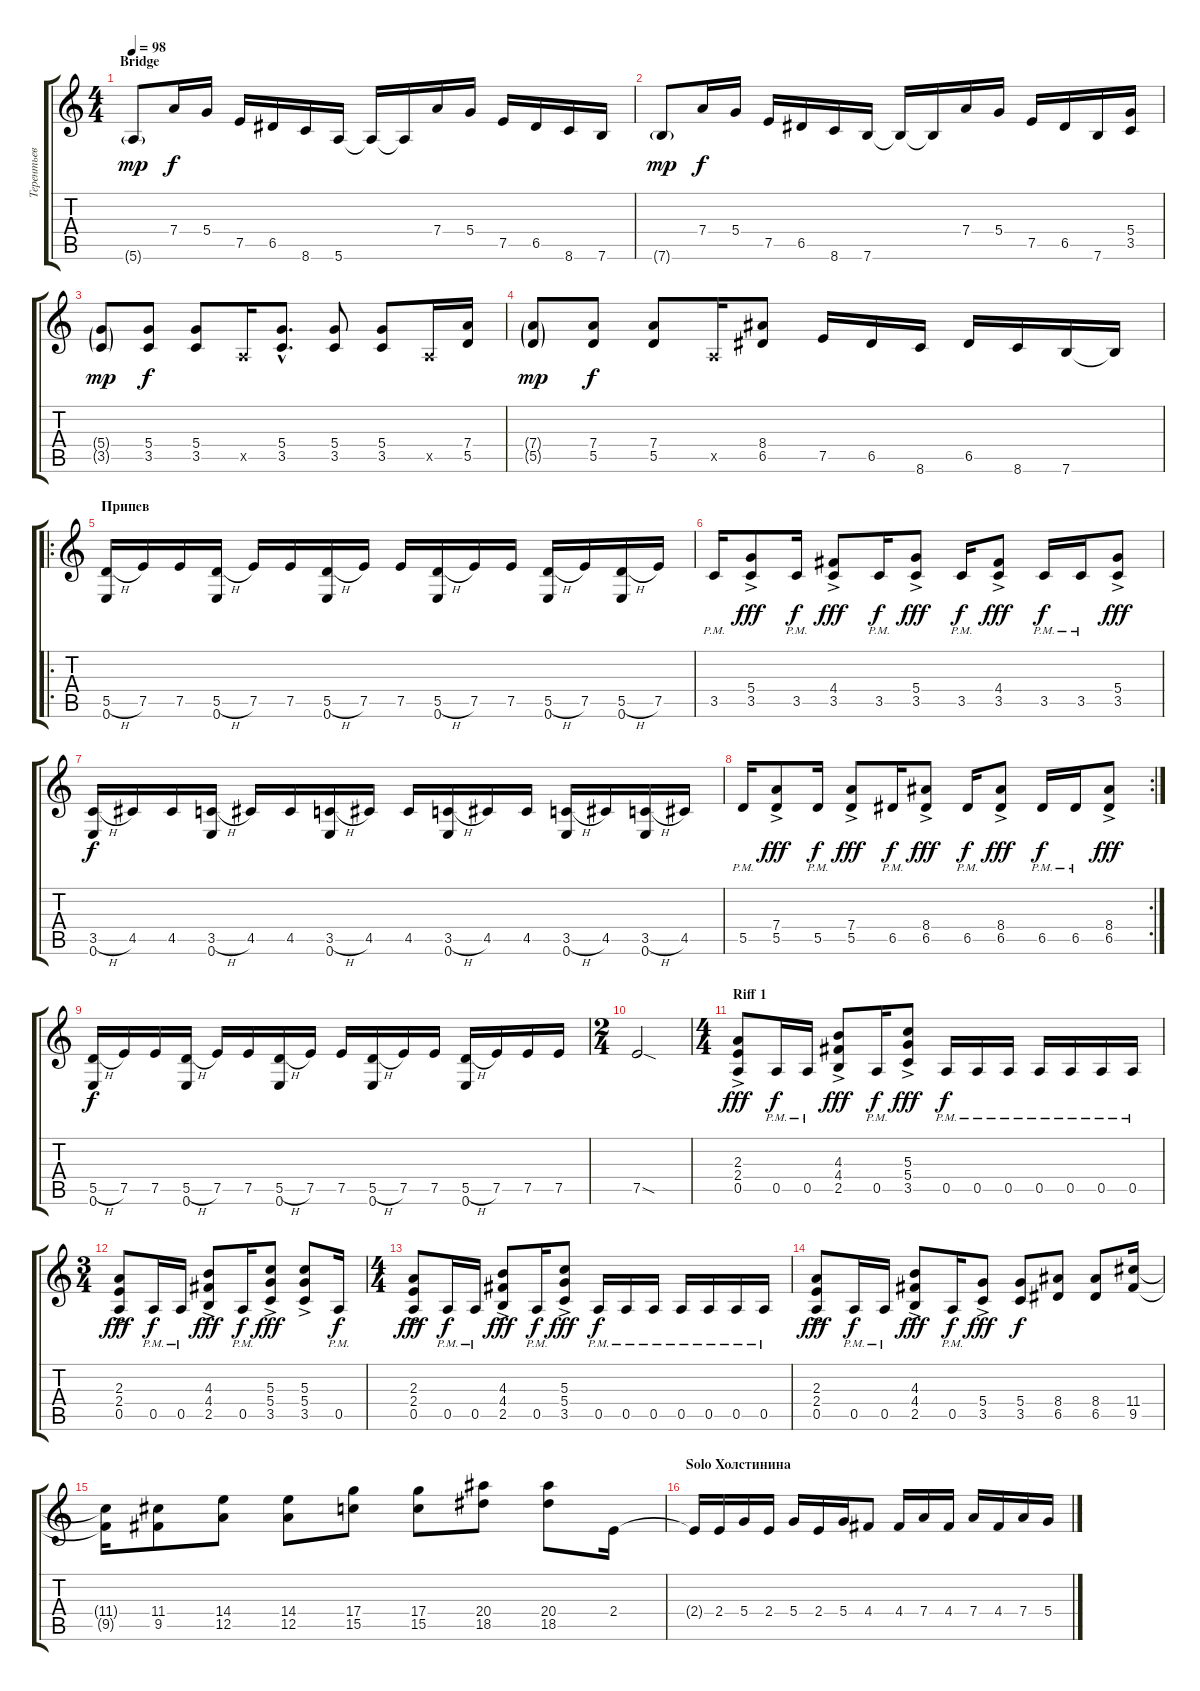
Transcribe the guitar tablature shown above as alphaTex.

\track ("Терентьев" "Терентьев") {instrument distortionguitar}
\staff {score tabs}
\tuning (E4 B3 G3 D3 A2 E2) {hide}
\ts (4 4)
\section ("" "Bridge")
\tempo 98
\clef g2
\ks c
5.6{g}.8{dy mp} 7.4.16{dy f} 5.4.16 7.5.16 6.5.16 8.6.16 5.6.16 5.6{t}.16 5.6{t}.16 7.4.16 5.4.16 7.5.16 6.5.16 8.6.16 7.6.16 |
7.6{g}.8{dy mp} 7.4.16{dy f} 5.4.16 7.5.16 6.5.16 8.6.16 7.6.16 7.6{t}.16 7.6{t}.16 7.4.16 5.4.16 7.5.16 6.5.16 7.6.16 (5.4 3.5).16 |
(5.4{g} 3.5{g}).8{dy mp} (5.4 3.5).8{dy f} (5.4 3.5).8 0.5{x}.16 (5.4{hac} 3.5{hac}).8{d} (5.4 3.5).8 (5.4 3.5).8 0.5{x}.16 (7.4 5.5).16 |
(7.4{g} 5.5{g}).8{dy mp} (7.4 5.5).8{dy f} (7.4 5.5).8 0.5{x}.16 (8.4 6.5).8 7.5.16 6.5.16 8.6.16 6.5.16 8.6.16 7.6.16 7.6{t}.16 |
\ro
\section ("" "Припев")
(5.5{h} 0.6).16 7.5.16 7.5.16 (5.5{h} 0.6).16 7.5.16 7.5.16 (5.5{h} 0.6).16 7.5.16 7.5.16 (5.5{h} 0.6).16 7.5.16 7.5.16 (5.5{h} 0.6).16 7.5.16 (5.5{h} 0.6).16 7.5.16 |
3.5{pm}.16 (5.4 3.5{ac}).8{dy fff} 3.5{pm}.16{dy f} (4.4 3.5{ac}).8{dy fff} 3.5{pm}.16{dy f} (5.4 3.5{ac}).8{dy fff} 3.5{pm}.16{dy f} (4.4 3.5{ac}).8{dy fff} 3.5{pm}.16{dy f} 3.5{pm}.16 (5.4 3.5{ac}).8{dy fff} |
(3.5{h} 0.6).16{dy f} 4.5.16 4.5.16 (3.5{h} 0.6).16 4.5.16 4.5.16 (3.5{h} 0.6).16 4.5.16 4.5.16 (3.5{h} 0.6).16 4.5.16 4.5.16 (3.5{h} 0.6).16 4.5.16 (3.5{h} 0.6).16 4.5.16 |
\rc 2
5.5{pm}.16 (7.4 5.5{ac}).8{dy fff} 5.5{pm}.16{dy f} (7.4 5.5{ac}).8{dy fff} 6.5{pm}.16{dy f} (8.4 6.5{ac}).8{dy fff} 6.5{pm}.16{dy f} (8.4 6.5{ac}).8{dy fff} 6.5{pm}.16{dy f} 6.5{pm}.16 (8.4 6.5{ac}).8{dy fff} |
(5.5{h} 0.6).16{dy f} 7.5.16 7.5.16 (5.5{h} 0.6).16 7.5.16 7.5.16 (5.5{h} 0.6).16 7.5.16 7.5.16 (5.5{h} 0.6).16 7.5.16 7.5.16 (5.5{h} 0.6).16 7.5.16 7.5.16 7.5.16 |
\ts (2 4)
7.5{sod}.2 |
\ts (4 4)
\section ("" "Riff 1")
(2.3{ac} 2.4 0.5).8{dy fff} 0.5{pm}.16{dy f} 0.5{pm}.16 (4.3 4.4 2.5{ac}).8{dy fff} 0.5{pm}.16{dy f} (5.3 5.4 3.5{ac}).8{dy fff} 0.5{pm}.16{dy f} 0.5{pm}.16 0.5{pm}.16 0.5{pm}.16 0.5{pm}.16 0.5{pm}.16 0.5{pm}.16 |
\ts (3 4)
(2.3 2.4{ac} 0.5).8{dy fff} 0.5{pm}.16{dy f} 0.5{pm}.16 (4.3 4.4{ac} 2.5).8{dy fff} 0.5{pm}.16{dy f} (5.3 5.4{ac} 3.5).8{dy fff} (5.3 5.4{ac} 3.5).8 0.5{pm}.16{dy f} |
\ts (4 4)
(2.3 2.4{ac} 0.5).8{dy fff} 0.5{pm}.16{dy f} 0.5{pm}.16 (4.3 4.4{ac} 2.5).8{dy fff} 0.5{pm}.16{dy f} (5.3 5.4{ac} 3.5).8{dy fff} 0.5{pm}.16{dy f} 0.5{pm}.16 0.5{pm}.16 0.5{pm}.16 0.5{pm}.16 0.5{pm}.16 0.5{pm}.16 |
(2.3 2.4 0.5{ac}).8{dy fff} 0.5{pm}.16{dy f} 0.5{pm}.16 (4.3 4.4 2.5{ac}).8{dy fff} 0.5{pm}.16{dy f} (5.4 3.5{ac}).8{dy fff} (5.4 3.5).8{dy f} (8.4 6.5).8 (8.4 6.5).8 (11.4 9.5).16 |
(11.4{t} 9.5{t}).16 (11.4 9.5).8 (14.4 12.5).8 (14.4 12.5).8 (17.4 15.5).8 (17.4 15.5).8 (20.4 18.5).8 (20.4 18.5).8 2.4.16 |
\section ("" "Solo Холстинина")
2.4{t}.16 2.4.16 5.4.16 2.4.16 5.4.16 2.4.16 5.4.16 4.4.8 4.4.16 7.4.16 4.4.16 7.4.16 4.4.16 7.4.16 5.4.16
